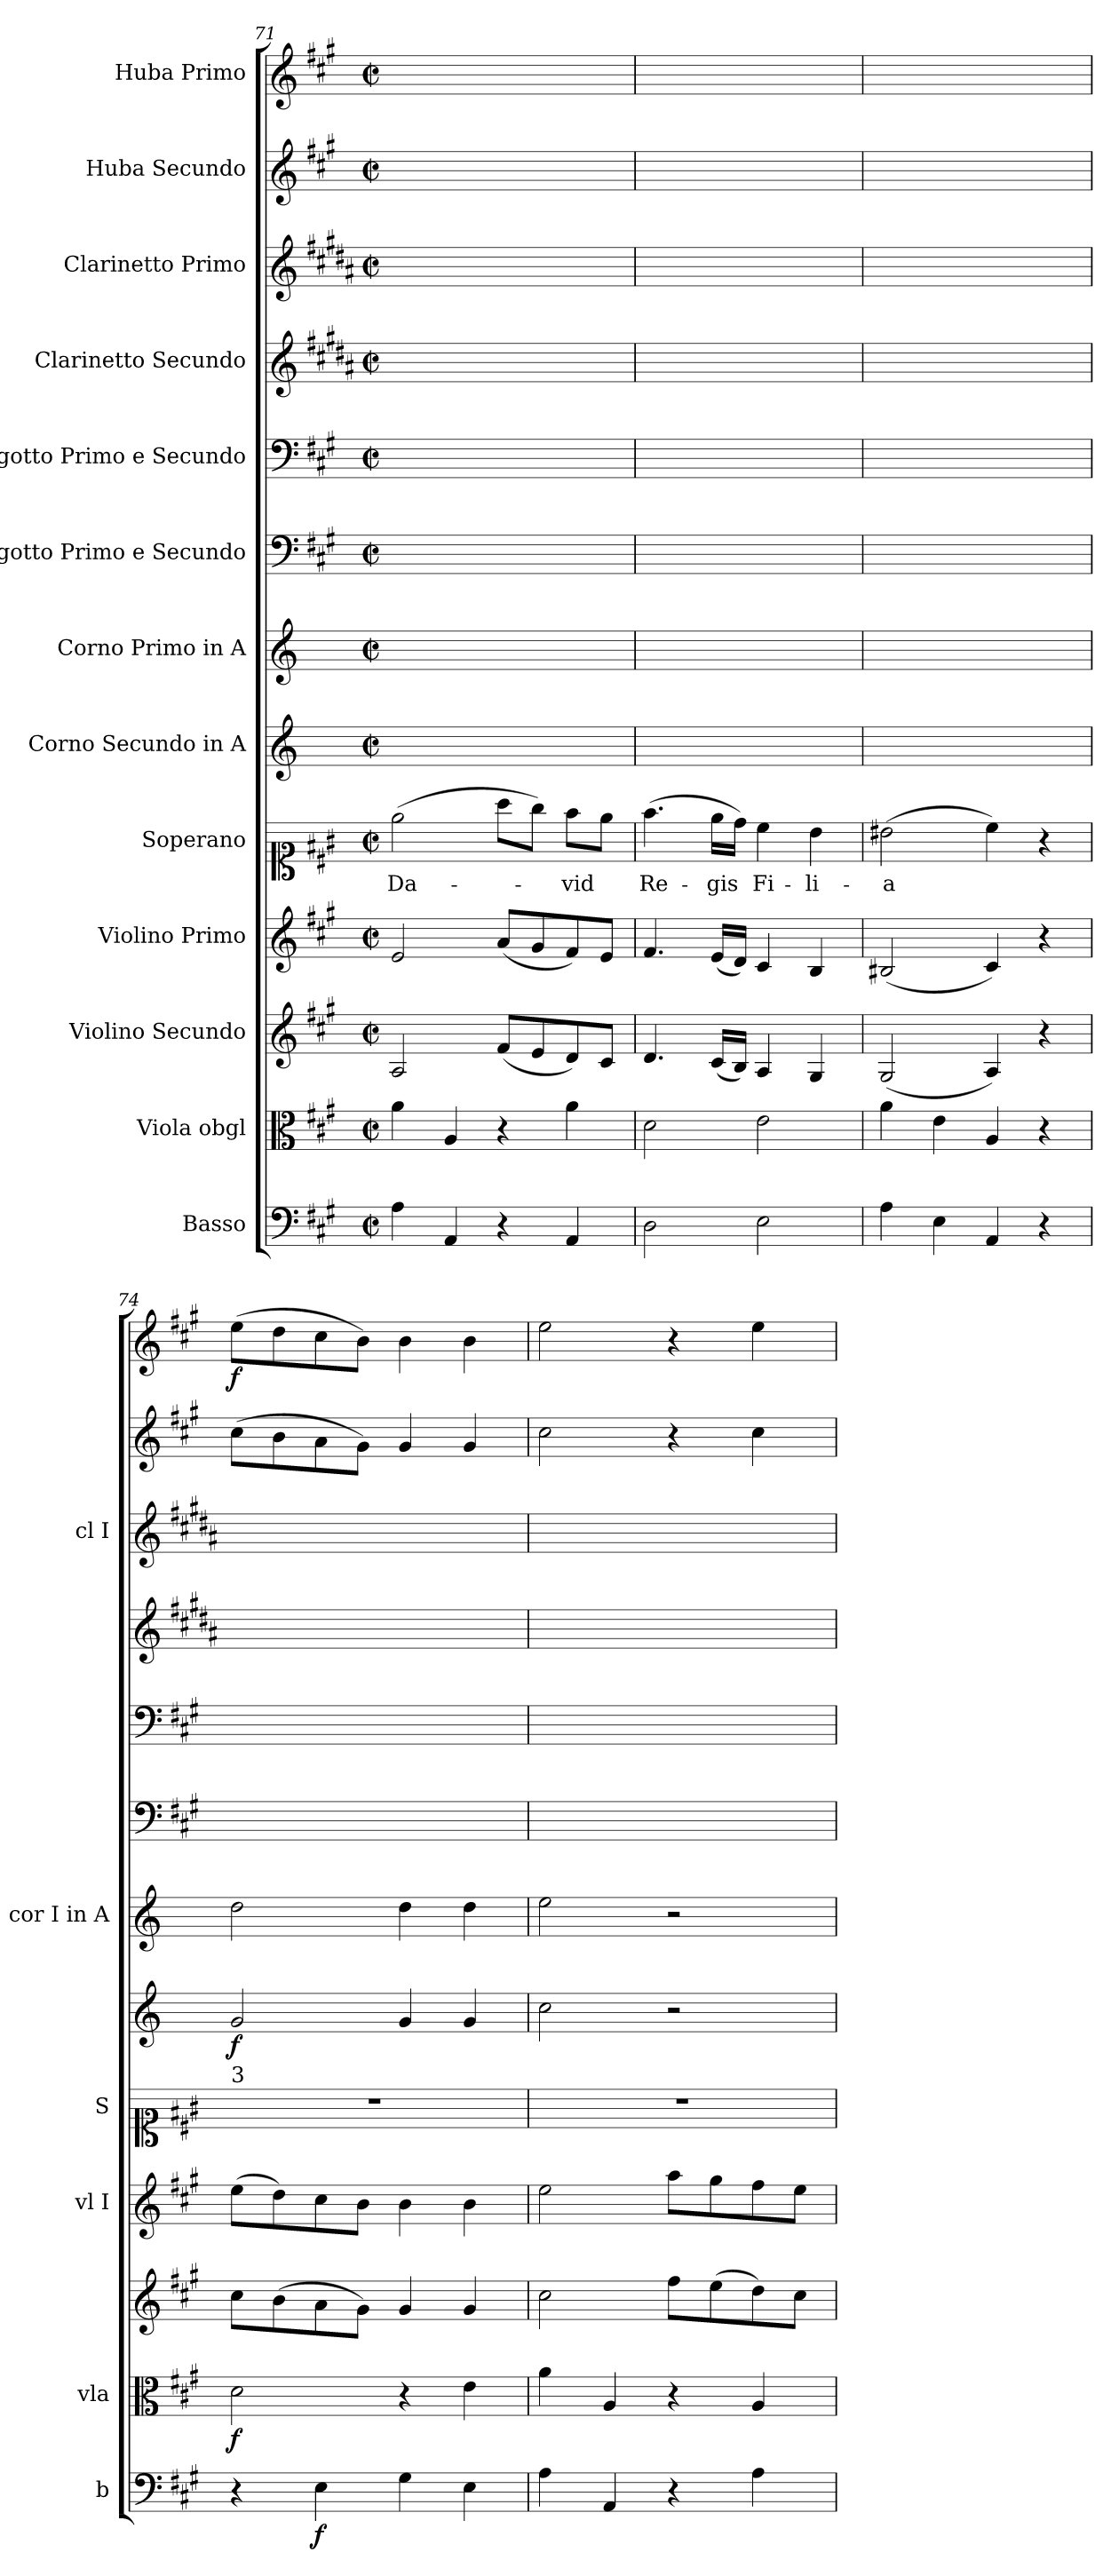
**kern	**dynam	**kern	**dynam	**kern	**dynam	**kern	**dynam	**kern	**text	**kern	**dynam	**kern	**kern	**kern	**kern	**kern	**kern	**dynam	**kern	**dynam
*part13	*part13	*part12	*part12	*part11	*part11	*part10	*part10	*part9	*part9	*part8	*part8	*part7	*part6	*part5	*part4	*part3	*part2	*part2	*part1	*part1
*staff13	*staff13	*staff12	*staff12	*staff11	*staff11	*staff10	*staff10	*staff9	*staff9	*staff8	*staff8	*staff7	*staff6	*staff5	*staff4	*staff3	*staff2	*staff2	*staff1	*staff1
*I"Basso	*	*I"Viola obgl	*	*I"Violino Secundo	*	*I"Violino Primo	*	*I"Soperano	*	*I"Corno Secundo in A	*	*I"Corno Primo in A	*I"Fagotto Primo e Secundo	*I"Fagotto Primo e Secundo	*I"Clarinetto Secundo	*I"Clarinetto Primo	*I"Huba Secundo	*	*I"Huba Primo	*
*I'b	*	*I'vla	*	*	*	*I'vl I	*	*I'S	*	*	*	*I'cor I in A	*	*	*	*I'cl I	*	*	*	*
*clefF4	*	*clefC3	*	*clefG2	*	*clefG2	*	*clefC1	*	*clefG2	*	*clefG2	*clefF4	*clefF4	*clefG2	*clefG2	*clefG2	*	*clefG2	*
*	*	*	*	*	*	*	*	*	*	*ITrd2c3	*	*ITrd2c3	*	*	*ITrd1c2	*ITrd1c2	*	*	*	*
*k[f#c#g#]	*	*k[f#c#g#]	*	*k[f#c#g#]	*	*k[f#c#g#]	*	*k[f#c#g#]	*	*k[f#c#g#]	*	*k[f#c#g#]	*k[f#c#g#]	*k[f#c#g#]	*k[f#c#g#]	*k[f#c#g#]	*k[f#c#g#]	*	*k[f#c#g#]	*
*A:	*	*A:	*	*A:	*	*A:	*	*A:	*	*A:	*	*A:	*A:	*A:	*A:	*A:	*A:	*	*A:	*
*M2/2	*	*M2/2	*	*M2/2	*	*M2/2	*	*M2/2	*	*M2/2	*	*M2/2	*M2/2	*M2/2	*M2/2	*M2/2	*M2/2	*	*M2/2	*
*met(c|)	*	*met(c|)	*	*met(c|)	*	*met(c|)	*	*met(c|)	*	*met(c|)	*	*met(c|)	*met(c|)	*met(c|)	*met(c|)	*met(c|)	*met(c|)	*	*met(c|)	*
=71	=71	=71	=71	=71	=71	=71	=71	=71	=71	=71	=71	=71	=71	=71	=71	=71	=71	=71	=71	=71
4A\	.	4a\	.	2A/	.	2e/	.	(2ee\	Da-	1ryy	.	1ryy	4A\yy	4A\yy	1ryy	1ryy	1ryy	.	1ryy	.
4AA/	.	4A/	.	.	.	.	.	.	.	.	.	.	4AA/yy	4AA/yy	.	.	.	.	.	.
4r	.	4r	.	(8f#/L	.	(8a/L	.	8aa\L	.	.	.	.	4ryy	4ryy	.	.	.	.	.	.
.	.	.	.	8e/	.	8g#/	.	8gg#\J)	.	.	.	.	.	.	.	.	.	.	.	.
4AA/	.	4a\	.	8d/)	.	8f#/)	.	8ff#\L	-vid	.	.	.	4AA/yy	4AA/yy	.	.	.	.	.	.
.	.	.	.	8c#/J	.	8e/J	.	8ee\J	.	.	.	.	.	.	.	.	.	.	.	.
=72	=72	=72	=72	=72	=72	=72	=72	=72	=72	=72	=72	=72	=72	=72	=72	=72	=72	=72	=72	=72
2D\	.	2d\	.	4.d/	.	4.f#/	.	(4.ff#\	Re-	1ryy	.	1ryy	2D\yy	2D\yy	1ryy	1ryy	1ryy	.	1ryy	.
.	.	.	.	(16c#/LL	.	(16e/LL	.	16ee\LL	-gis	.	.	.	.	.	.	.	.	.	.	.
.	.	.	.	16B/JJ)	.	16d/JJ)	.	16dd\JJ)	.	.	.	.	.	.	.	.	.	.	.	.
2E\	.	2e\	.	4A/	.	4c#/	.	4cc#\	Fi-	.	.	.	2E\yy	2E\yy	.	.	.	.	.	.
.	.	.	.	4G#/	.	4B/	.	4b\	-li-	.	.	.	.	.	.	.	.	.	.	.
=73	=73	=73	=73	=73	=73	=73	=73	=73	=73	=73	=73	=73	=73	=73	=73	=73	=73	=73	=73	=73
4A\	.	4a\	.	(2G#/	.	(2B#X/	.	(2b#X\	-a	1ryy	.	1ryy	4A\yy	4A\yy	1ryy	1ryy	1ryy	.	1ryy	.
4E\	.	4e\	.	.	.	.	.	.	.	.	.	.	4E\yy	4E\yy	.	.	.	.	.	.
4AA/	.	4A/	.	4A/)	.	4c#/)	.	4cc#\)	.	.	.	.	4AA/yy	4AA/yy	.	.	.	.	.	.
4r	.	4r	.	4r	.	4r	.	4r	.	.	.	.	4ryy	4ryy	.	.	.	.	.	.
=74	=74	=74	=74	=74	=74	=74	=74	=74	=74	=74	=74	=74	=74	=74	=74	=74	=74	=74	=74	=74
!	!	!	!	!	!	!	!	!LO:TX:a:t=3	!	!	!	!	!	!	!	!	!	!	!	!
!	!	!	!	!	!LO:DY:b	!	!LO:DY:b	!	!	!	!	!	!	!	!	!	!	!LO:DY:b	!	!
4r	.	2d\	f	8cc#\L	for&colon;	(8ee\L	for&colon;	1r	.	2e/	f	2b\	4ryy	4ryy	1ryy	1ryy	(8cc#\L	for	(8ee\L	f
.	.	.	.	(8b\	.	8dd\)	.	.	.	.	.	.	.	.	.	.	8b\	.	8dd\	.
4E\	f	.	.	8a\	.	8cc#\	.	.	.	.	.	.	4E\yy	4E\yy	.	.	8a\	.	8cc#\	.
.	.	.	.	8g#\J)	.	8b\J	.	.	.	.	.	.	.	.	.	.	8g#\J)	.	8b\J)	.
4G#\	.	4r	.	4g#/	.	4b\	.	.	.	4e/	.	4b\	4G#\yy	4G#\yy	.	.	4g#/	.	4b\	.
4E\	.	4e\	.	4g#/	.	4b\	.	.	.	4e/	.	4b\	4E\yy	4E\yy	.	.	4g#/	.	4b\	.
=75	=75	=75	=75	=75	=75	=75	=75	=75	=75	=75	=75	=75	=75	=75	=75	=75	=75	=75	=75	=75
4A\	.	4a\	.	2cc#\	.	2ee\	.	1r	.	2a\	.	2cc#\	4A\yy	4A\yy	1ryy	1ryy	2cc#\	.	2ee\	.
4AA/	.	4A/	.	.	.	.	.	.	.	.	.	.	4AA/yy	4AA/yy	.	.	.	.	.	.
4r	.	4r	.	8ff#\L	.	8aa\L	.	.	.	2r	.	2r	4ryy	4ryy	.	.	4r	.	4r	.
.	.	.	.	(8ee\	.	8gg#\	.	.	.	.	.	.	.	.	.	.	.	.	.	.
4A\	.	4A/	.	8dd\)	.	8ff#\	.	.	.	.	.	.	4A\yy	4A\yy	.	.	4cc#\	.	4ee\	.
.	.	.	.	8cc#\J	.	8ee\J	.	.	.	.	.	.	.	.	.	.	.	.	.	.
=	=	=	=	=	=	=	=	=	=	=	=	=	=	=	=	=	=	=	=	=
*-	*-	*-	*-	*-	*-	*-	*-	*-	*-	*-	*-	*-	*-	*-	*-	*-	*-	*-	*-	*-
